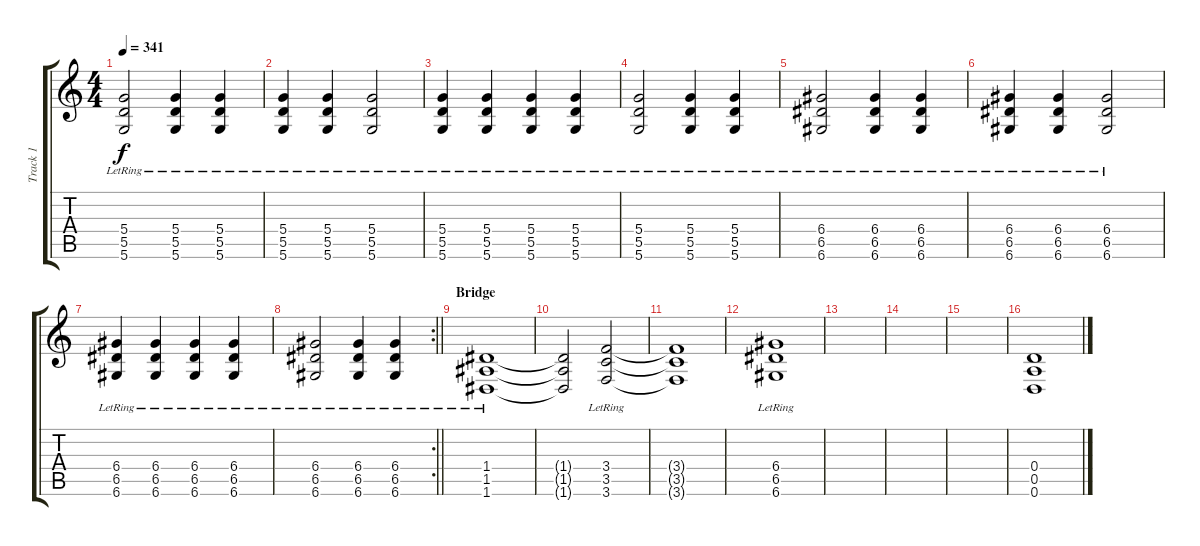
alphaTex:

\track ("Track 1" "Track 1") {instrument overdrivenguitar}
\staff {score tabs}
\tuning (E4 B3 G3 D3 A2 D2) {hide}
\ts (4 4)
\tempo 341
\clef g2
\ks c
(5.4{lr} 5.5{lr} 5.6{lr}).2{dy f} (5.4{lr} 5.5{lr} 5.6{lr}).4 (5.4{lr} 5.5{lr} 5.6{lr}).4 |
(5.4{lr} 5.5{lr} 5.6{lr}).4 (5.4{lr} 5.5{lr} 5.6{lr}).4 (5.4{lr} 5.5{lr} 5.6{lr}).2 |
(5.4{lr} 5.5{lr} 5.6{lr}).4 (5.4{lr} 5.5{lr} 5.6{lr}).4 (5.4{lr} 5.5{lr} 5.6{lr}).4 (5.4{lr} 5.5{lr} 5.6{lr}).4 |
(5.4{lr} 5.5{lr} 5.6{lr}).2 (5.4{lr} 5.5{lr} 5.6{lr}).4 (5.4{lr} 5.5{lr} 5.6{lr}).4 |
(6.4{lr} 6.5{lr} 6.6{lr}).2 (6.4{lr} 6.5{lr} 6.6{lr}).4 (6.4{lr} 6.5{lr} 6.6{lr}).4 |
(6.4{lr} 6.5{lr} 6.6{lr}).4 (6.4{lr} 6.5{lr} 6.6{lr}).4 (6.4{lr} 6.5{lr} 6.6{lr}).2 |
(6.4{lr} 6.5{lr} 6.6{lr}).4 (6.4{lr} 6.5{lr} 6.6{lr}).4 (6.4{lr} 6.5{lr} 6.6{lr}).4 (6.4{lr} 6.5{lr} 6.6{lr}).4 |
\rc 2
\barLineRight lightlight
(6.4{lr} 6.5{lr} 6.6{lr}).2 (6.4{lr} 6.5{lr} 6.6{lr}).4 (6.4{lr} 6.5{lr} 6.6{lr}).4 |
\section ("" "Bridge")
(1.4{lr} 1.5{lr} 1.6{lr}).1 |
(1.4{t} 1.5{t} 1.6{t}).2 (3.4{lr} 3.5{lr} 3.6{lr}).2 |
(3.4{t} 3.5{t} 3.6{t}).1 |
(6.4{lr} 6.5{lr} 6.6{lr}).1 |
|
|
|
(0.4 0.5 0.6).1
